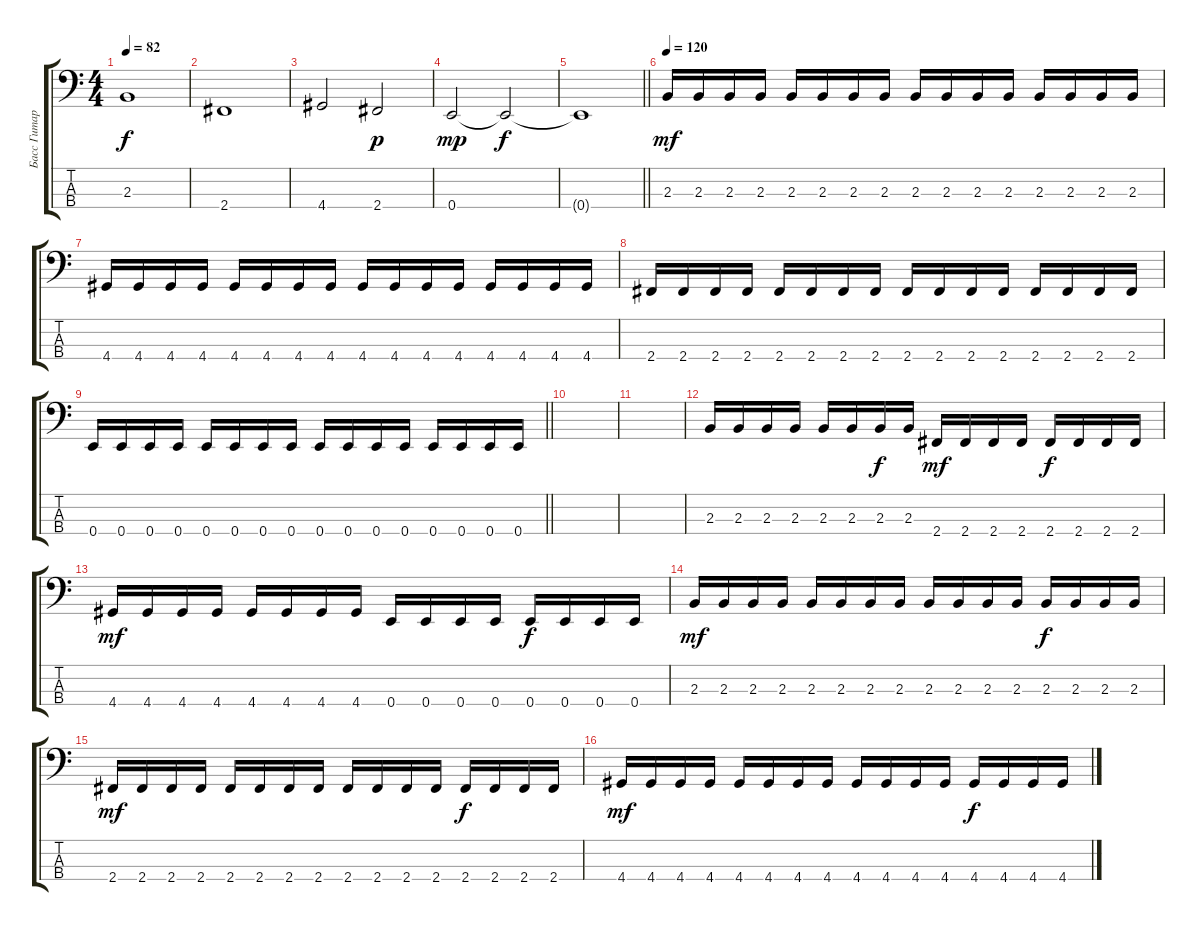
\track ("Басс Гитара" "Басс Гитар") {instrument electricbasspick}
\staff {score tabs}
\tuning (G2 D2 A1 E1) {hide}
\ts (4 4)
\tempo 82
\clef f4
\ks c
2.3.1{dy f} |
2.4.1 |
4.4.2 2.4.2{dy p} |
0.4.2{dy mp volume 3} 0.4{t}.2{dy f volume 10} |
\barLineRight lightlight
0.4{t}.1{volume 16} |
\tempo 115
\tempo 120
2.3.16{dy mf} 2.3.16 2.3.16 2.3.16 2.3.16 2.3.16 2.3.16 2.3.16 2.3.16 2.3.16 2.3.16 2.3.16 2.3.16 2.3.16 2.3.16 2.3.16 |
4.4.16 4.4.16 4.4.16 4.4.16 4.4.16 4.4.16 4.4.16 4.4.16 4.4.16 4.4.16 4.4.16 4.4.16 4.4.16 4.4.16 4.4.16 4.4.16 |
2.4.16 2.4.16 2.4.16 2.4.16 2.4.16 2.4.16 2.4.16 2.4.16 2.4.16 2.4.16 2.4.16 2.4.16 2.4.16 2.4.16 2.4.16 2.4.16 |
\barLineRight lightlight
0.4.16 0.4.16 0.4.16 0.4.16 0.4.16 0.4.16 0.4.16 0.4.16 0.4.16 0.4.16 0.4.16 0.4.16 0.4.16 0.4.16 0.4.16 0.4.16 |
|
|
2.3.16 2.3.16 2.3.16 2.3.16 2.3.16 2.3.16 2.3.16{dy f} 2.3.16 2.4.16{dy mf} 2.4.16 2.4.16 2.4.16 2.4.16{dy f} 2.4.16 2.4.16 2.4.16 |
4.4.16{dy mf} 4.4.16 4.4.16 4.4.16 4.4.16 4.4.16 4.4.16 4.4.16 0.4.16 0.4.16 0.4.16 0.4.16 0.4.16{dy f} 0.4.16 0.4.16 0.4.16 |
2.3.16{dy mf} 2.3.16 2.3.16 2.3.16 2.3.16 2.3.16 2.3.16 2.3.16 2.3.16 2.3.16 2.3.16 2.3.16 2.3.16{dy f} 2.3.16 2.3.16 2.3.16 |
2.4.16{dy mf} 2.4.16 2.4.16 2.4.16 2.4.16 2.4.16 2.4.16 2.4.16 2.4.16 2.4.16 2.4.16 2.4.16 2.4.16{dy f} 2.4.16 2.4.16 2.4.16 |
4.4.16{dy mf} 4.4.16 4.4.16 4.4.16 4.4.16 4.4.16 4.4.16 4.4.16 4.4.16 4.4.16 4.4.16 4.4.16 4.4.16{dy f} 4.4.16 4.4.16 4.4.16
